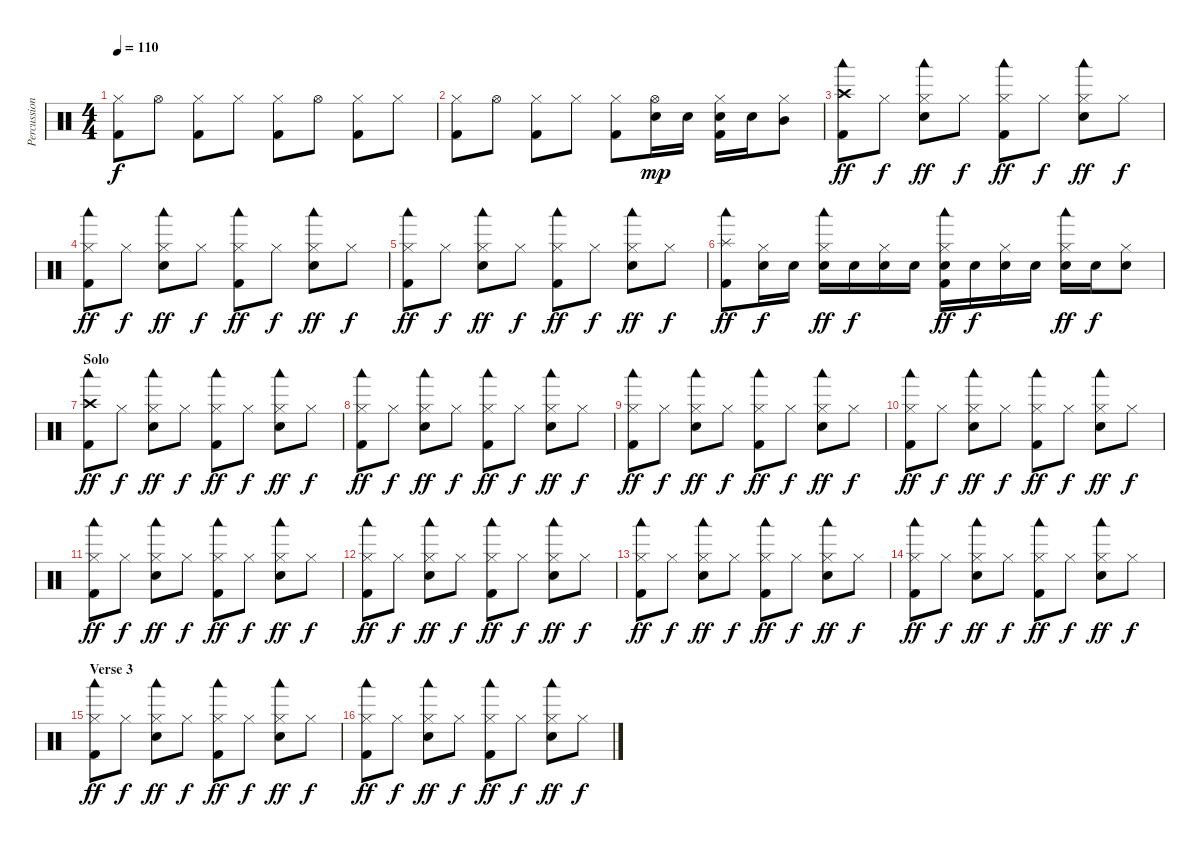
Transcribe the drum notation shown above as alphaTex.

\track ("Percussion" "Percussion") {instrument percussion}
\staff {score}
\articulation defaults
\ts (4 4)
\tempo 110
\clef neutral
\ks c
("Hi-Hat (closed)" "Kick (hit) 2").8{dy f} "Hi-Hat (open)".8 ("Hi-Hat (closed)" "Kick (hit) 2").8 "Hi-Hat (closed)".8 ("Hi-Hat (closed)" "Kick (hit) 2").8 "Hi-Hat (open)".8 ("Hi-Hat (closed)" "Kick (hit) 2").8 "Hi-Hat (closed)".8 |
("Hi-Hat (closed)" "Kick (hit) 2").8 "Hi-Hat (open)".8 ("Hi-Hat (closed)" "Kick (hit) 2").8 "Hi-Hat (closed)".8 ("Hi-Hat (closed)" "Kick (hit) 2").8 ("Hi-Hat (open)" "Electric Snare (hit)").16{dy mp} "Electric Snare (hit)".16 ("Hi-Hat (closed)" "Electric Snare (hit)" "Kick (hit) 2").16 "Electric Snare (hit)".16 ("Hi-Hat (closed)" "Mid Tom (hit)").8 |
("Woodblock low (hit)" "Crash high (hit)" "Kick (hit) 2").8{dy ff} "Hi-Hat (closed)".8{dy f} ("Woodblock low (hit)" "Hi-Hat (closed)" "Electric Snare (hit)").8{dy ff} "Hi-Hat (closed)".8{dy f} ("Woodblock low (hit)" "Hi-Hat (closed)" "Kick (hit) 2").8{dy ff} "Hi-Hat (closed)".8{dy f} ("Woodblock low (hit)" "Hi-Hat (closed)" "Electric Snare (hit)").8{dy ff} "Hi-Hat (closed)".8{dy f} |
("Woodblock low (hit)" "Hi-Hat (closed)" "Kick (hit) 2").8{dy ff} "Hi-Hat (closed)".8{dy f} ("Woodblock low (hit)" "Hi-Hat (closed)" "Electric Snare (hit)").8{dy ff} "Hi-Hat (closed)".8{dy f} ("Woodblock low (hit)" "Hi-Hat (closed)" "Kick (hit) 2").8{dy ff} "Hi-Hat (closed)".8{dy f} ("Woodblock low (hit)" "Hi-Hat (closed)" "Electric Snare (hit)").8{dy ff} "Hi-Hat (closed)".8{dy f} |
("Woodblock low (hit)" "Hi-Hat (closed)" "Kick (hit) 2").8{dy ff} "Hi-Hat (closed)".8{dy f} ("Woodblock low (hit)" "Hi-Hat (closed)" "Electric Snare (hit)").8{dy ff} "Hi-Hat (closed)".8{dy f} ("Woodblock low (hit)" "Hi-Hat (closed)" "Kick (hit) 2").8{dy ff} "Hi-Hat (closed)".8{dy f} ("Woodblock low (hit)" "Hi-Hat (closed)" "Electric Snare (hit)").8{dy ff} "Hi-Hat (closed)".8{dy f} |
("Woodblock low (hit)" "Splash (hit)" "Kick (hit) 2").8{dy ff} ("Hi-Hat (closed)" "Electric Snare (hit)").16{dy f} "Electric Snare (hit)".16 ("Woodblock low (hit)" "Hi-Hat (closed)" "Electric Snare (hit)").16{dy ff} "Electric Snare (hit)".16{dy f} ("Hi-Hat (closed)" "Electric Snare (hit)").16 "Electric Snare (hit)".16 ("Woodblock low (hit)" "Hi-Hat (closed)" "Electric Snare (hit)" "Kick (hit) 2").16{dy ff} "Electric Snare (hit)".16{dy f} ("Hi-Hat (closed)" "Electric Snare (hit)").16 "Electric Snare (hit)".16 ("Woodblock low (hit)" "Hi-Hat (closed)" "Electric Snare (hit)").16{dy ff} "Electric Snare (hit)".16{dy f} ("Hi-Hat (closed)" "Electric Snare (hit)").8 |
\section ("" "Solo")
("Woodblock low (hit)" "Crash high (hit)" "Kick (hit) 2").8{dy ff} "Hi-Hat (closed)".8{dy f} ("Woodblock low (hit)" "Hi-Hat (closed)" "Electric Snare (hit)").8{dy ff} "Hi-Hat (closed)".8{dy f} ("Woodblock low (hit)" "Hi-Hat (closed)" "Kick (hit) 2").8{dy ff} "Hi-Hat (closed)".8{dy f} ("Woodblock low (hit)" "Hi-Hat (closed)" "Electric Snare (hit)").8{dy ff} "Hi-Hat (closed)".8{dy f} |
("Woodblock low (hit)" "Hi-Hat (closed)" "Kick (hit) 2").8{dy ff} "Hi-Hat (closed)".8{dy f} ("Woodblock low (hit)" "Hi-Hat (closed)" "Electric Snare (hit)").8{dy ff} "Hi-Hat (closed)".8{dy f} ("Woodblock low (hit)" "Hi-Hat (closed)" "Kick (hit) 2").8{dy ff} "Hi-Hat (closed)".8{dy f} ("Woodblock low (hit)" "Hi-Hat (closed)" "Electric Snare (hit)").8{dy ff} "Hi-Hat (closed)".8{dy f} |
("Woodblock low (hit)" "Hi-Hat (closed)" "Kick (hit) 2").8{dy ff} "Hi-Hat (closed)".8{dy f} ("Woodblock low (hit)" "Hi-Hat (closed)" "Electric Snare (hit)").8{dy ff} "Hi-Hat (closed)".8{dy f} ("Woodblock low (hit)" "Hi-Hat (closed)" "Kick (hit) 2").8{dy ff} "Hi-Hat (closed)".8{dy f} ("Woodblock low (hit)" "Hi-Hat (closed)" "Electric Snare (hit)").8{dy ff} "Hi-Hat (closed)".8{dy f} |
("Woodblock low (hit)" "Hi-Hat (closed)" "Kick (hit) 2").8{dy ff} "Hi-Hat (closed)".8{dy f} ("Woodblock low (hit)" "Hi-Hat (closed)" "Electric Snare (hit)").8{dy ff} "Hi-Hat (closed)".8{dy f} ("Woodblock low (hit)" "Hi-Hat (closed)" "Kick (hit) 2").8{dy ff} "Hi-Hat (closed)".8{dy f} ("Woodblock low (hit)" "Hi-Hat (closed)" "Electric Snare (hit)").8{dy ff} "Hi-Hat (closed)".8{dy f} |
("Woodblock low (hit)" "Hi-Hat (closed)" "Kick (hit) 2").8{dy ff} "Hi-Hat (closed)".8{dy f} ("Woodblock low (hit)" "Hi-Hat (closed)" "Electric Snare (hit)").8{dy ff} "Hi-Hat (closed)".8{dy f} ("Woodblock low (hit)" "Hi-Hat (closed)" "Kick (hit) 2").8{dy ff} "Hi-Hat (closed)".8{dy f} ("Woodblock low (hit)" "Hi-Hat (closed)" "Electric Snare (hit)").8{dy ff} "Hi-Hat (closed)".8{dy f} |
("Woodblock low (hit)" "Hi-Hat (closed)" "Kick (hit) 2").8{dy ff} "Hi-Hat (closed)".8{dy f} ("Woodblock low (hit)" "Hi-Hat (closed)" "Electric Snare (hit)").8{dy ff} "Hi-Hat (closed)".8{dy f} ("Woodblock low (hit)" "Hi-Hat (closed)" "Kick (hit) 2").8{dy ff} "Hi-Hat (closed)".8{dy f} ("Woodblock low (hit)" "Hi-Hat (closed)" "Electric Snare (hit)").8{dy ff} "Hi-Hat (closed)".8{dy f} |
("Woodblock low (hit)" "Hi-Hat (closed)" "Kick (hit) 2").8{dy ff} "Hi-Hat (closed)".8{dy f} ("Woodblock low (hit)" "Hi-Hat (closed)" "Electric Snare (hit)").8{dy ff} "Hi-Hat (closed)".8{dy f} ("Woodblock low (hit)" "Hi-Hat (closed)" "Kick (hit) 2").8{dy ff} "Hi-Hat (closed)".8{dy f} ("Woodblock low (hit)" "Hi-Hat (closed)" "Electric Snare (hit)").8{dy ff} "Hi-Hat (closed)".8{dy f} |
("Woodblock low (hit)" "Hi-Hat (closed)" "Kick (hit) 2").8{dy ff} "Hi-Hat (closed)".8{dy f} ("Woodblock low (hit)" "Hi-Hat (closed)" "Electric Snare (hit)").8{dy ff} "Hi-Hat (closed)".8{dy f} ("Woodblock low (hit)" "Hi-Hat (closed)" "Kick (hit) 2").8{dy ff} "Hi-Hat (closed)".8{dy f} ("Woodblock low (hit)" "Hi-Hat (closed)" "Electric Snare (hit)").8{dy ff} "Hi-Hat (closed)".8{dy f} |
\section ("" "Verse 3")
("Woodblock low (hit)" "Hi-Hat (closed)" "Kick (hit) 2").8{dy ff} "Hi-Hat (closed)".8{dy f} ("Woodblock low (hit)" "Hi-Hat (closed)" "Electric Snare (hit)").8{dy ff} "Hi-Hat (closed)".8{dy f} ("Woodblock low (hit)" "Hi-Hat (closed)" "Kick (hit) 2").8{dy ff} "Hi-Hat (closed)".8{dy f} ("Woodblock low (hit)" "Hi-Hat (closed)" "Electric Snare (hit)").8{dy ff} "Hi-Hat (closed)".8{dy f} |
("Woodblock low (hit)" "Hi-Hat (closed)" "Kick (hit) 2").8{dy ff} "Hi-Hat (closed)".8{dy f} ("Woodblock low (hit)" "Hi-Hat (closed)" "Electric Snare (hit)").8{dy ff} "Hi-Hat (closed)".8{dy f} ("Woodblock low (hit)" "Hi-Hat (closed)" "Kick (hit) 2").8{dy ff} "Hi-Hat (closed)".8{dy f} ("Woodblock low (hit)" "Hi-Hat (closed)" "Electric Snare (hit)").8{dy ff} "Hi-Hat (closed)".8{dy f}
